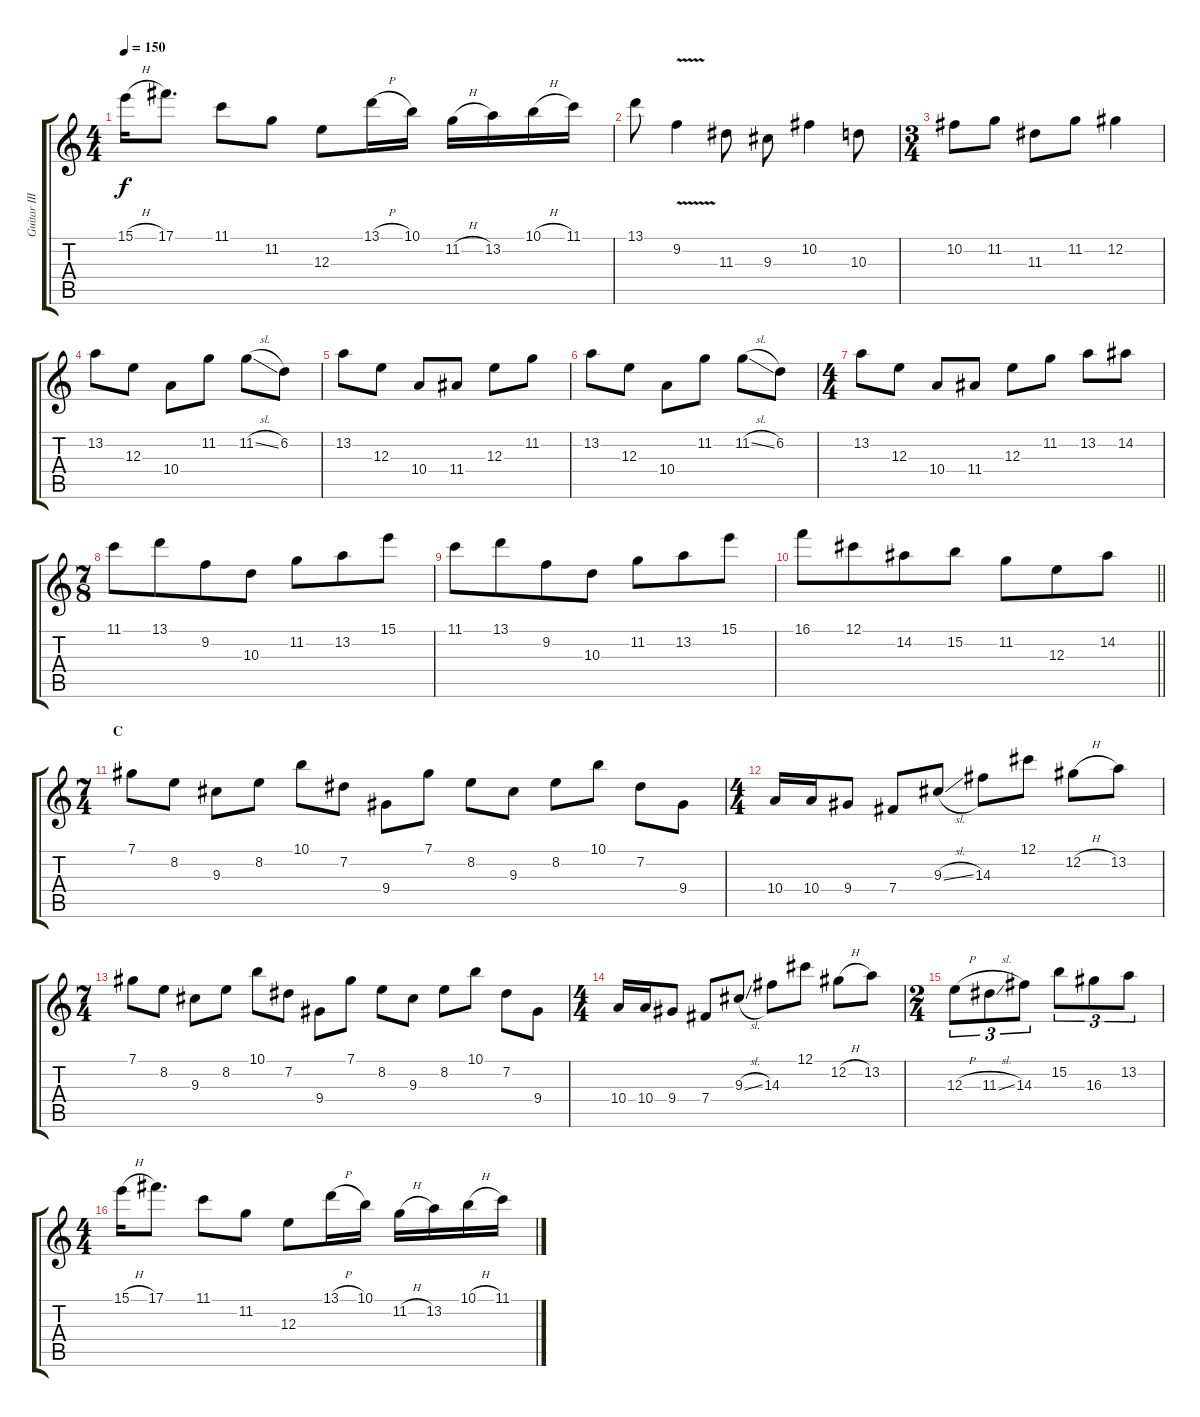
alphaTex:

\track ("Guitar III/Keys" "Guitar III") {instrument distortionguitar}
\staff {score tabs}
\tuning (Db4 Ab3 E3 B2 Gb2 Db2) {hide}
\ts (4 4)
\tempo 150
\clef g2
\ks c
15.1{h}.16{dy f} 17.1.8{d} 11.1.8 11.2.8 12.3.8 13.1{h}.16 10.1.16 11.2{h}.16 13.2.16 10.1{h}.16 11.1.16 |
13.1.8 9.2{v}.4 11.3.8 9.3.8 10.2.4 10.3.8 |
\ts (3 4)
10.2.8 11.2.8 11.3.8 11.2.8 12.2.4 |
13.2.8 12.3.8 10.4.8 11.2.8 11.2{sl}.8 6.2.8 |
13.2.8 12.3.8 10.4.8 11.4.8 12.3.8 11.2.8 |
13.2.8 12.3.8 10.4.8 11.2.8 11.2{sl}.8 6.2.8 |
\ts (4 4)
13.2.8 12.3.8 10.4.8 11.4.8 12.3.8 11.2.8 13.2.8 14.2.8 |
\ts (7 8)
11.1.8 13.1.8 9.2.8 10.3.8 11.2.8 13.2.8 15.1.8 |
11.1.8 13.1.8 9.2.8 10.3.8 11.2.8 13.2.8 15.1.8 |
\barLineRight lightlight
16.1.8 12.1.8 14.2.8 15.2.8 11.2.8 12.3.8 14.2.8 |
\ts (7 4)
\section ("" "C")
7.1.8 8.2.8 9.3.8 8.2.8 10.1.8 7.2.8 9.4.8 7.1.8 8.2.8 9.3.8 8.2.8 10.1.8 7.2.8 9.4.8 |
\ts (4 4)
10.4.16 10.4.16 9.4.8 7.4.8 9.3{sl}.8 14.3.8 12.1.8 12.2{h}.8 13.2.8 |
\ts (7 4)
7.1.8 8.2.8 9.3.8 8.2.8 10.1.8 7.2.8 9.4.8 7.1.8 8.2.8 9.3.8 8.2.8 10.1.8 7.2.8 9.4.8 |
\ts (4 4)
10.4.16 10.4.16 9.4.8 7.4.8 9.3{sl}.8 14.3.8 12.1.8 12.2{h}.8 13.2.8 |
\ts (2 4)
12.3{h}.8{tu (3 2)} 11.3{sl}.8{tu (3 2)} 14.3.8{tu (3 2)} 15.2.8{tu (3 2)} 16.3.8{tu (3 2)} 13.2.8{tu (3 2)} |
\ts (4 4)
15.1{h}.16 17.1.8{d} 11.1.8 11.2.8 12.3.8 13.1{h}.16 10.1.16 11.2{h}.16 13.2.16 10.1{h}.16 11.1.16
